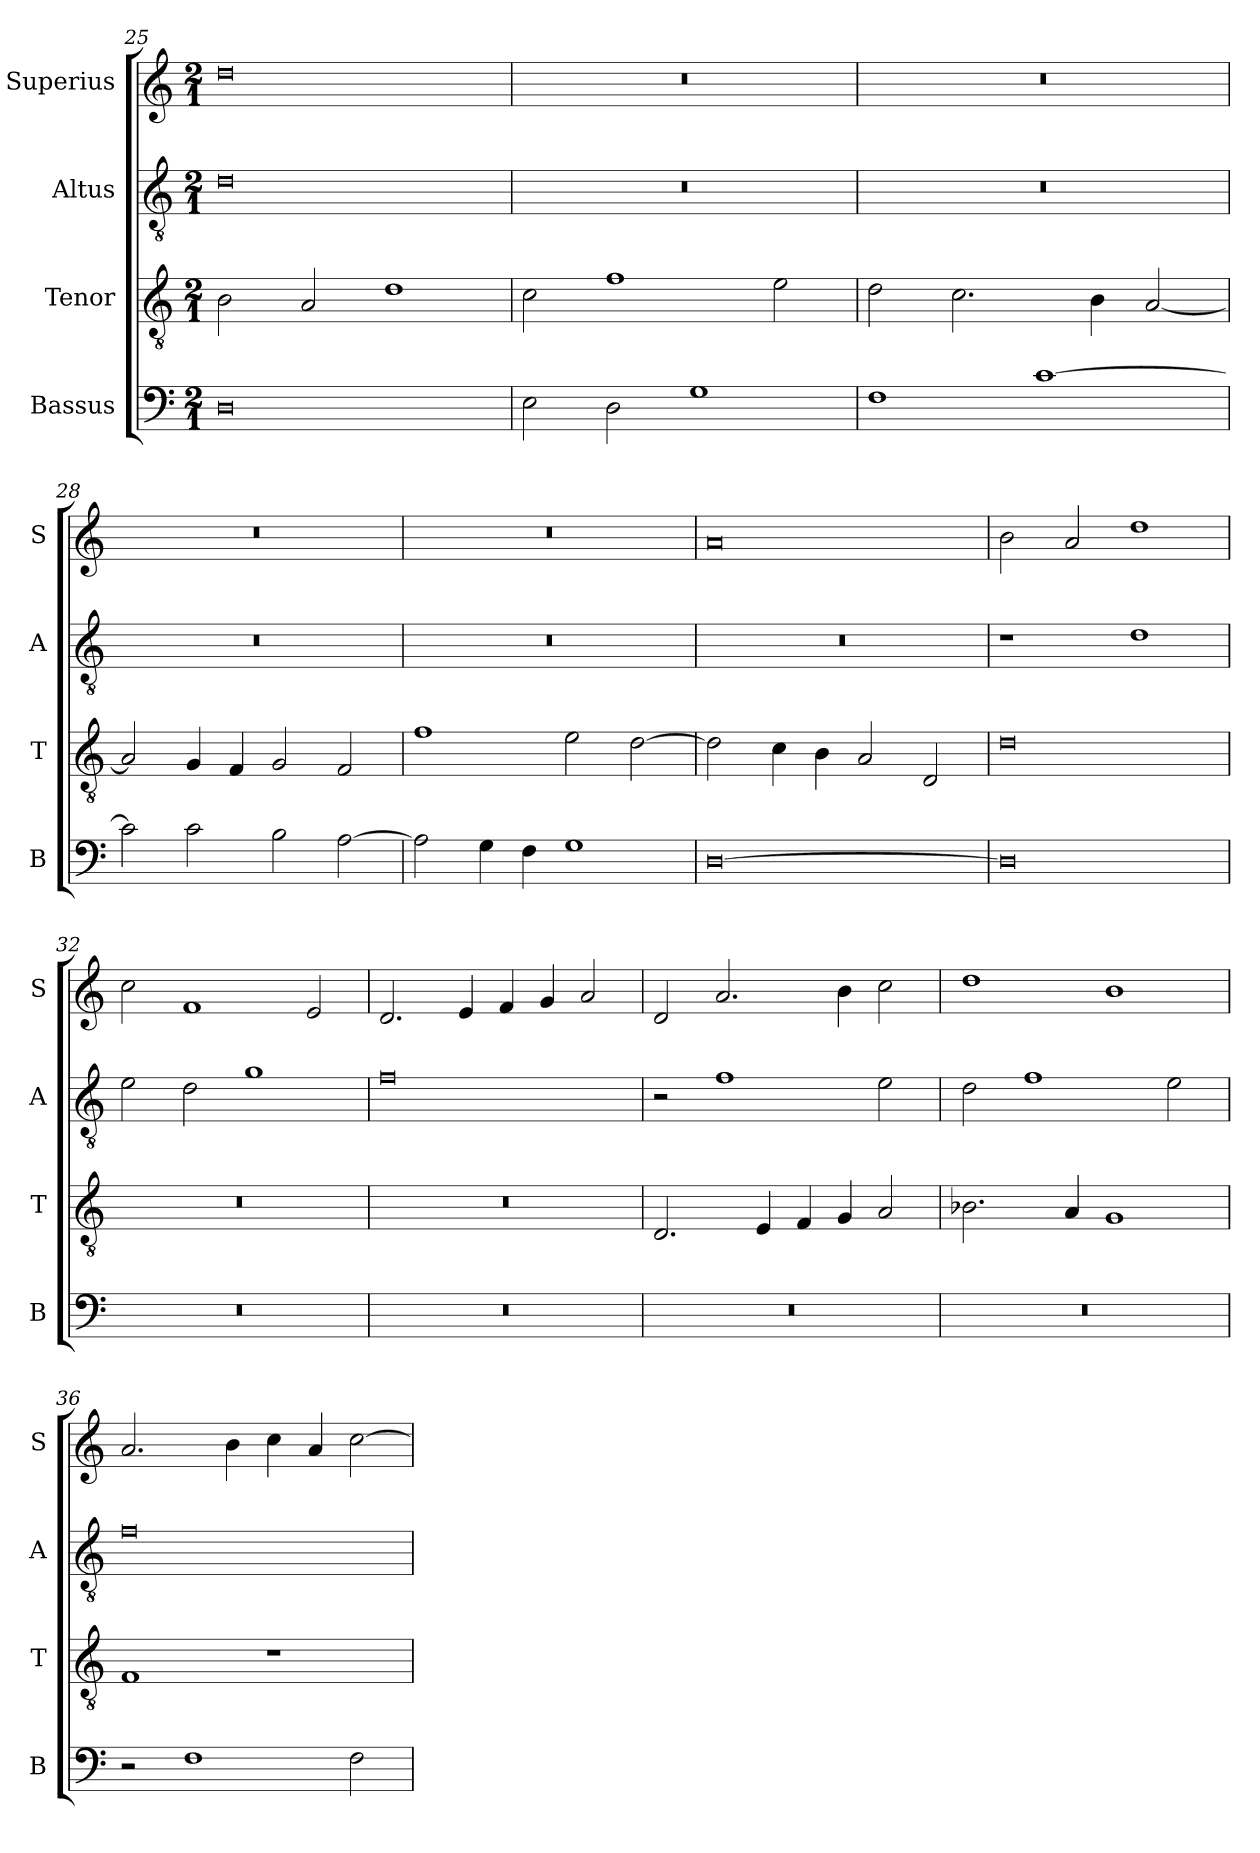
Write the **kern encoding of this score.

**kern	**kern	**kern	**kern
*part4	*part3	*part2	*part1
*staff4	*staff3	*staff2	*staff1
*I"Bassus	*I"Tenor	*I"Altus	*I"Superius
*I'B	*I'T	*I'A	*I'S
*clefF4	*clefGv2	*clefGv2	*clefG2
*k[]	*k[]	*k[]	*k[]
*M2/1	*M2/1	*M2/1	*M2/1
=25	=25	=25	=25
0D	2B\	0d	0dd
.	2A/	.	.
.	1d	.	.
=26	=26	=26	=26
2E\	2c\	0r	0r
2D\	1f	.	.
1G	.	.	.
.	2e\	.	.
=27	=27	=27	=27
1F	2d\	0r	0r
.	2.c\	.	.
[1c	.	.	.
.	4B\	.	.
.	[2A/	.	.
=28	=28	=28	=28
2c\]	2A/]	0r	0r
2c\	4G/	.	.
.	4F/	.	.
2B\	2G/	.	.
[2A\	2F/	.	.
=29	=29	=29	=29
2A\]	1f	0r	0r
4G\	.	.	.
4F\	.	.	.
1G	2e\	.	.
.	[2d\	.	.
=30	=30	=30	=30
[0D	2d\]	0r	0a
.	4c\	.	.
.	4B\	.	.
.	2A/	.	.
.	2D/	.	.
=31	=31	=31	=31
0D]	0d	1r	2b\
.	.	.	2a/
.	.	1d	1dd
=32	=32	=32	=32
0r	0r	2e\	2cc\
.	.	2d\	1f
.	.	1g	.
.	.	.	2e/
=33	=33	=33	=33
0r	0r	0f	2.d/
.	.	.	4e/
.	.	.	4f/
.	.	.	4g/
.	.	.	2a/
=34	=34	=34	=34
0r	2.D/	2r	2d/
.	.	1f	2.a/
.	4E/	.	.
.	4F/	.	.
.	4G/	.	4b\
.	2A/	2e\	2cc\
=35	=35	=35	=35
0r	2.B-X\	2d\	1dd
.	.	1f	.
.	4A/	.	.
.	1G	.	1b
.	.	2e\	.
=36	=36	=36	=36
2r	1F	0f	2.a/
1F	.	.	.
.	.	.	4b\
.	1r	.	4cc\
.	.	.	4a/
2F\	.	.	[2cc\
=	=	=	=
*-	*-	*-	*-
